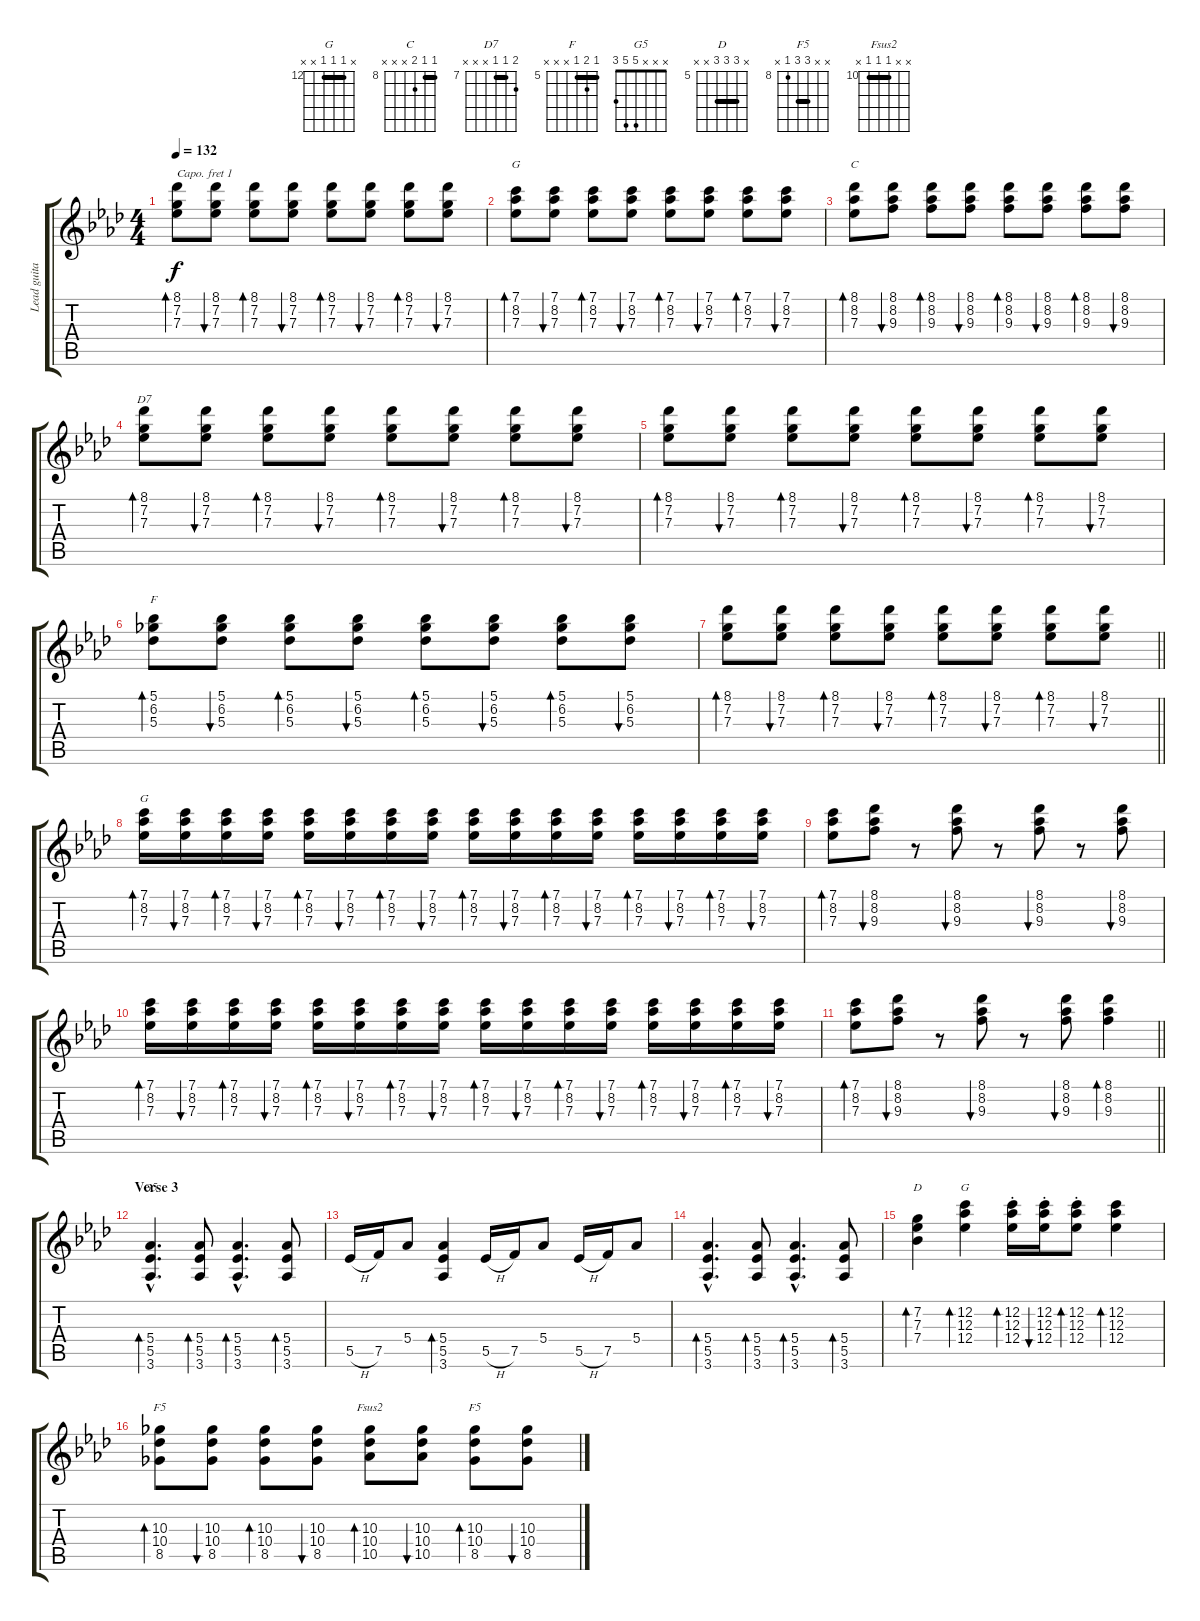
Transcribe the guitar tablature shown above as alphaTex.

\track ("Lead guitar (Capo I) - Davy Johnstone" "Lead guita") {instrument distortionguitar}
\staff {score tabs}
\capo 1
\tuning (E4 B3 G3 D3 A2 E2) {hide}
\chord ("G" 7 8 7 x x x) {firstfret 5 barre 7}
\chord ("C" 8 8 9 x x x) {firstfret 8 barre 8}
\chord ("D7" 8 7 7 x x x) {firstfret 7 barre 7}
\chord ("F" 5 6 5 x x x) {firstfret 5 barre 5}
\chord ("G" 7 8 7 x x x) {firstfret 5}
\chord ("G5" x x x 5 5 3)
\chord ("D" x 7 7 7 x x) {firstfret 5 barre 7}
\chord ("G" x 12 12 12 x x) {firstfret 12 barre 12}
\chord ("F5" x x 10 10 8 x) {firstfret 8}
\chord ("Fsus2" x x 10 10 10 x) {firstfret 10 barre 10}
\chord ("F5" x x 10 10 8 x) {firstfret 8 barre 10}
\ts (4 4)
\tempo 132
\clef g2
\ks ab
(8.1 7.2 7.3).8{bd 30 dy f} (8.1 7.2 7.3).8{bu 30} (8.1 7.2 7.3).8{bd 30} (8.1 7.2 7.3).8{bu 30} (8.1 7.2 7.3).8{bd 30} (8.1 7.2 7.3).8{bu 30} (8.1 7.2 7.3).8{bd 30} (8.1 7.2 7.3).8{bu 30} |
(7.1 8.2 7.3).8{bd 30 ch "G"} (7.1 8.2 7.3).8{bu 30} (7.1 8.2 7.3).8{bd 30} (7.1 8.2 7.3).8{bu 30} (7.1 8.2 7.3).8{bd 30} (7.1 8.2 7.3).8{bu 30} (7.1 8.2 7.3).8{bd 30} (7.1 8.2 7.3).8{bu 30} |
(8.1 8.2 7.3).8{bd 30 ch "C"} (8.1 8.2 9.3).8{bu 30} (8.1 8.2 9.3).8{bd 30} (8.1 8.2 9.3).8{bu 30} (8.1 8.2 9.3).8{bd 30} (8.1 8.2 9.3).8{bu 30} (8.1 8.2 9.3).8{bd 30} (8.1 8.2 9.3).8{bu 30} |
(8.1 7.2 7.3).8{bd 30 ch "D7"} (8.1 7.2 7.3).8{bu 30} (8.1 7.2 7.3).8{bd 30} (8.1 7.2 7.3).8{bu 30} (8.1 7.2 7.3).8{bd 30} (8.1 7.2 7.3).8{bu 30} (8.1 7.2 7.3).8{bd 30} (8.1 7.2 7.3).8{bu 30} |
(8.1 7.2 7.3).8{bd 30} (8.1 7.2 7.3).8{bu 30} (8.1 7.2 7.3).8{bd 30} (8.1 7.2 7.3).8{bu 30} (8.1 7.2 7.3).8{bd 30} (8.1 7.2 7.3).8{bu 30} (8.1 7.2 7.3).8{bd 30} (8.1 7.2 7.3).8{bu 30} |
(5.1 6.2 5.3).8{bd 30 ch "F"} (5.1 6.2 5.3).8{bu 30} (5.1 6.2 5.3).8{bd 30} (5.1 6.2 5.3).8{bu 30} (5.1 6.2 5.3).8{bd 30} (5.1 6.2 5.3).8{bu 30} (5.1 6.2 5.3).8{bd 30} (5.1 6.2 5.3).8{bu 30} |
\barLineRight lightlight
(8.1 7.2 7.3).8{bd 30} (8.1 7.2 7.3).8{bu 30} (8.1 7.2 7.3).8{bd 30} (8.1 7.2 7.3).8{bu 30} (8.1 7.2 7.3).8{bd 30} (8.1 7.2 7.3).8{bu 30} (8.1 7.2 7.3).8{bd 30} (8.1 7.2 7.3).8{bu 30} |
(7.1 8.2 7.3).16{bd 30 ch "G"} (7.1 8.2 7.3).16{bu 30} (7.1 8.2 7.3).16{bd 30} (7.1 8.2 7.3).16{bu 30} (7.1 8.2 7.3).16{bd 30} (7.1 8.2 7.3).16{bu 30} (7.1 8.2 7.3).16{bd 30} (7.1 8.2 7.3).16{bu 30} (7.1 8.2 7.3).16{bd 30} (7.1 8.2 7.3).16{bu 30} (7.1 8.2 7.3).16{bd 30} (7.1 8.2 7.3).16{bu 30} (7.1 8.2 7.3).16{bd 30} (7.1 8.2 7.3).16{bu 30} (7.1 8.2 7.3).16{bd 30} (7.1 8.2 7.3).16{bu 30} |
(7.1 8.2 7.3).8{bd 60} (8.1 8.2 9.3).8{bu 30} r.8 (8.1 8.2 9.3).8{bu 30} r.8 (8.1 8.2 9.3).8{bu 30} r.8 (8.1 8.2 9.3).8{bu 30} |
(7.1 8.2 7.3).16{bd 30} (7.1 8.2 7.3).16{bu 30} (7.1 8.2 7.3).16{bd 30} (7.1 8.2 7.3).16{bu 30} (7.1 8.2 7.3).16{bd 30} (7.1 8.2 7.3).16{bu 30} (7.1 8.2 7.3).16{bd 30} (7.1 8.2 7.3).16{bu 30} (7.1 8.2 7.3).16{bd 30} (7.1 8.2 7.3).16{bu 30} (7.1 8.2 7.3).16{bd 30} (7.1 8.2 7.3).16{bu 30} (7.1 8.2 7.3).16{bd 30} (7.1 8.2 7.3).16{bu 30} (7.1 8.2 7.3).16{bd 30} (7.1 8.2 7.3).16{bu 30} |
\barLineRight lightlight
(7.1 8.2 7.3).8{bd 60} (8.1 8.2 9.3).8{bu 30} r.8 (8.1 8.2 9.3).8{bu 30} r.8 (8.1 8.2 9.3).8{bu 30} (8.1 8.2 9.3).4{bd 30} |
\section ("" "Verse 3")
(5.4{hac} 5.5{hac} 3.6{hac}).4{d bd 30 ch "G5"} (5.4 5.5 3.6).8{bd 30} (5.4{hac} 5.5{hac} 3.6{hac}).4{d bd 30} (5.4 5.5 3.6).8{bd 30} |
5.5{h}.16 7.5.16 5.4.8 (5.4 5.5 3.6).4{bd 30} 5.5{h}.16 7.5.16 5.4.8 5.5{h}.16 7.5.16 5.4.8 |
(5.4{hac} 5.5{hac} 3.6{hac}).4{d bd 30} (5.4 5.5 3.6).8{bd 30} (5.4{hac} 5.5{hac} 3.6{hac}).4{d bd 30} (5.4 5.5 3.6).8{bd 30} |
(7.2 7.3 7.4).4{bd 30 ch "D"} (12.2 12.3 12.4).4{bd 30 ch "G"} (12.2{st} 12.3{st} 12.4{st}).16{bd 30} (12.2{st} 12.3{st} 12.4{st}).16{bu 30} (12.2{st} 12.3{st} 12.4{st}).8{bd 30} (12.2 12.3 12.4).4{bd 30} |
(10.3 10.4 8.5).8{bd 30 ch "F5"} (10.3 10.4 8.5).8{bu 30} (10.3 10.4 8.5).8{bd 30} (10.3 10.4 8.5).8{bu 30} (10.3 10.4 10.5).8{bd 30 ch "Fsus2"} (10.3 10.4 10.5).8{bu 30} (10.3 10.4 8.5).8{bd 30 ch "F5"} (10.3 10.4 8.5).8{bu 30}
